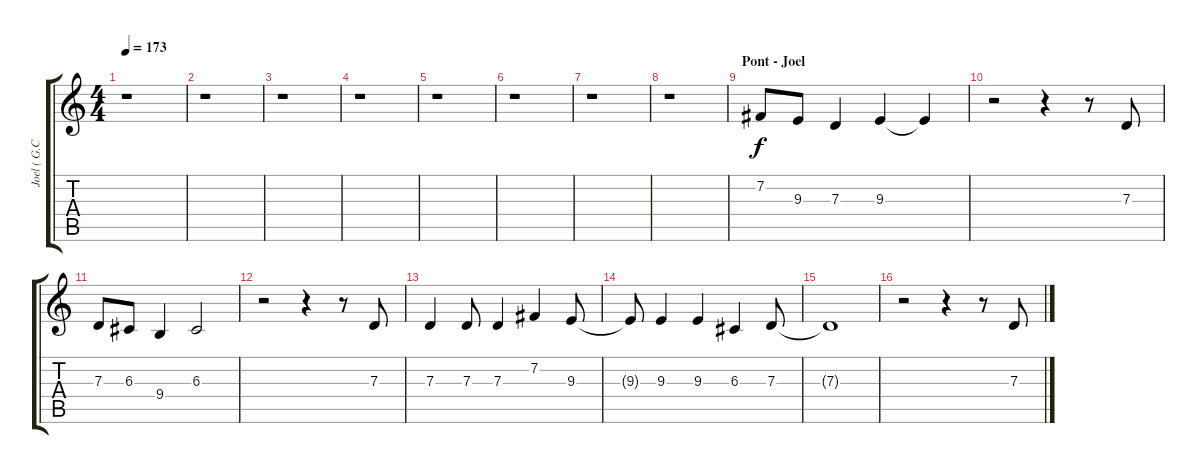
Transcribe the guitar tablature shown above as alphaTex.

\track ("Joel ( G.C)" "Joel ( G.C") {instrument altosax}
\staff {score tabs}
\tuning (E4 B3 G3 D3 A2 E2) {hide}
\ts (4 4)
\tempo 173
\clef g2
\ks c
r.1{dy f} |
r.1 |
r.1 |
r.1 |
r.1 |
r.1 |
r.1 |
r.1 |
\section ("" "Pont - Joel")
7.2.8{volume 16} 9.3.8 7.3.4 9.3.4 9.3{t}.4 |
r.2 r.4 r.8 7.3.8 |
7.3.8 6.3.8 9.4.4 6.3.2 |
r.2 r.4 r.8 7.3.8 |
7.3.4 7.3.8 7.3.4 7.2.4 9.3.8 |
9.3{t}.8 9.3.4 9.3.4 6.3.4 7.3.8 |
7.3{t}.1 |
r.2 r.4 r.8 7.3.8
